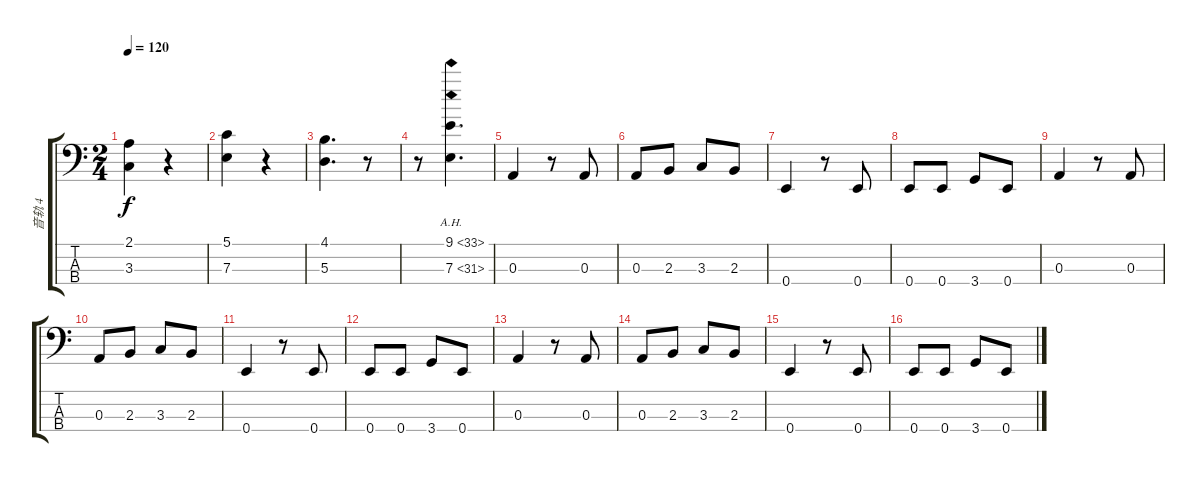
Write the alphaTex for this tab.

\track ("音轨 4" "音轨 4") {instrument electricbasspick}
\staff {score tabs}
\tuning (G2 D2 A1 E1) {hide}
\ts (2 4)
\tempo 120
\clef f4
\ks aminor
(2.1 3.3).4{dy f} r.4 |
(5.1 7.3).4 r.4 |
(4.1 5.3).4{d} r.8 |
r.8 (9.1{ah 24} 7.3{ah 24}).4{d} |
0.3.4 r.8 0.3.8 |
0.3.8 2.3.8 3.3.8 2.3.8 |
0.4.4 r.8 0.4.8 |
0.4.8 0.4.8 3.4.8 0.4.8 |
0.3.4 r.8 0.3.8 |
0.3.8 2.3.8 3.3.8 2.3.8 |
0.4.4 r.8 0.4.8 |
0.4.8 0.4.8 3.4.8 0.4.8 |
0.3.4 r.8 0.3.8 |
0.3.8 2.3.8 3.3.8 2.3.8 |
0.4.4 r.8 0.4.8 |
0.4.8 0.4.8 3.4.8 0.4.8
